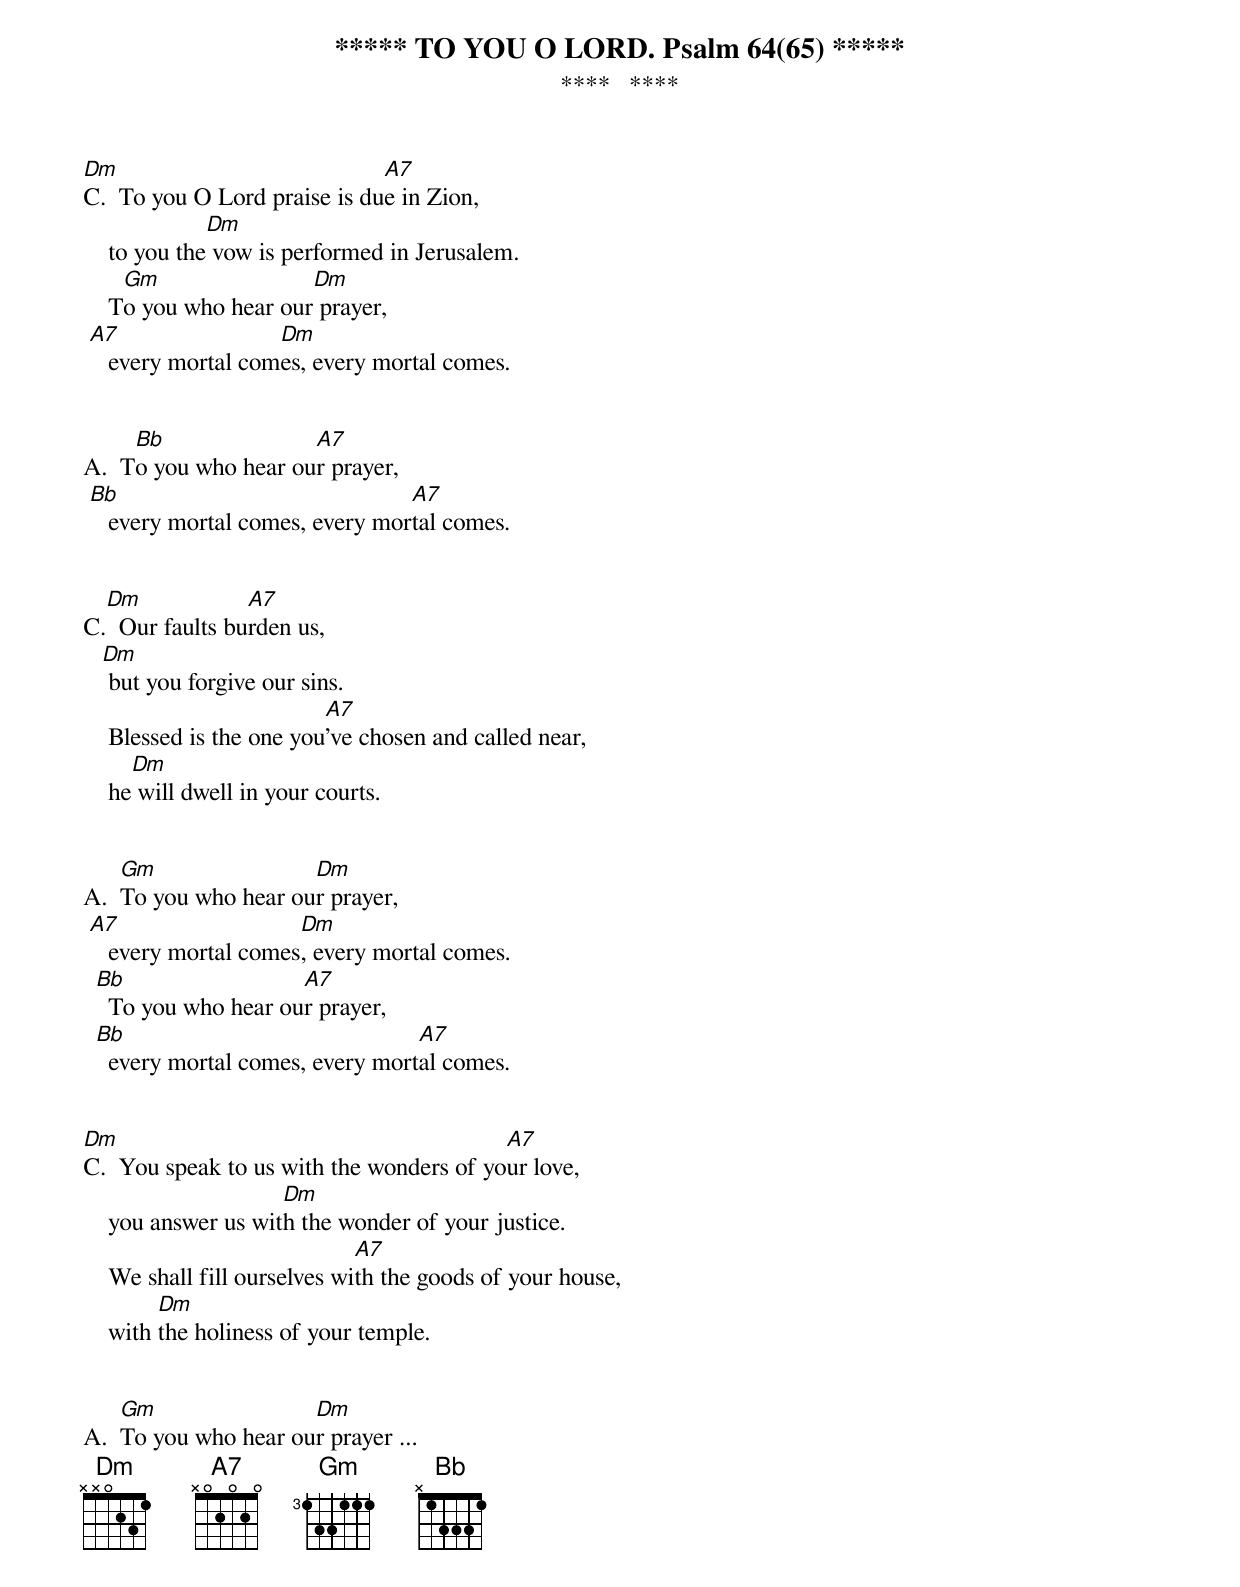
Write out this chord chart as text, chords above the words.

***** TO YOU O LORD. Psalm 64(65) *****
****   ****
Dm                            A7
C.  To you O Lord praise is due in Zion,
              Dm
    to you the vow is performed in Jerusalem.
     Gm                Dm
    To you who hear our prayer,
 A7                 Dm
    every mortal comes, every mortal comes.


     Bb               A7
A.  To you who hear our prayer,
 Bb                              A7
    every mortal comes, every mortal comes.


  Dm             A7
C.  Our faults burden us,
   Dm
    but you forgive our sins.
                          A7
    Blessed is the one you've chosen and called near,
      Dm
    he will dwell in your courts.


    Gm                Dm
A.  To you who hear our prayer,
 A7                   Dm
    every mortal comes, every mortal comes.
  Bb                  A7
    To you who hear our prayer,
  Bb                              A7
    every mortal comes, every mortal comes.


Dm                                        A7
C.  You speak to us with the wonders of your love,
                     Dm
    you answer us with the wonder of your justice.
                              A7
    We shall fill ourselves with the goods of your house,
         Dm
    with the holiness of your temple.


    Gm                Dm
A.  To you who hear our prayer ...
